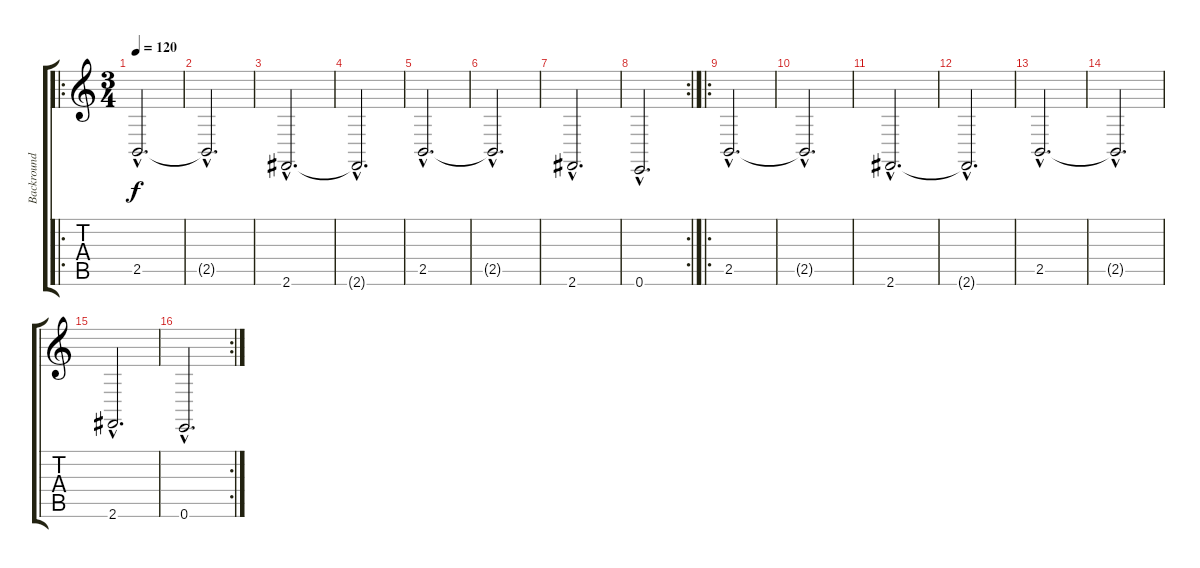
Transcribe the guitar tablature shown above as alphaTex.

\track ("Backround Keys" "Backround ") {instrument choiraahs}
\staff {score tabs}
\tuning (E4 B3 G3 D3 A2 E2) {hide}
\ro
\ts (3 4)
\tempo 120
\clef g2
\ks c
2.5{hac}.2{d dy f} |
2.5{hac t}.2{d} |
2.6{hac}.2{d} |
2.6{hac t}.2{d} |
2.5{hac}.2{d} |
2.5{hac t}.2{d} |
2.6{hac}.2{d} |
\rc 2
0.6{hac}.2{d} |
\ro
2.5{hac}.2{d} |
2.5{hac t}.2{d} |
2.6{hac}.2{d} |
2.6{hac t}.2{d} |
2.5{hac}.2{d} |
2.5{hac t}.2{d} |
2.6{hac}.2{d} |
\rc 2
0.6{hac}.2{d}
